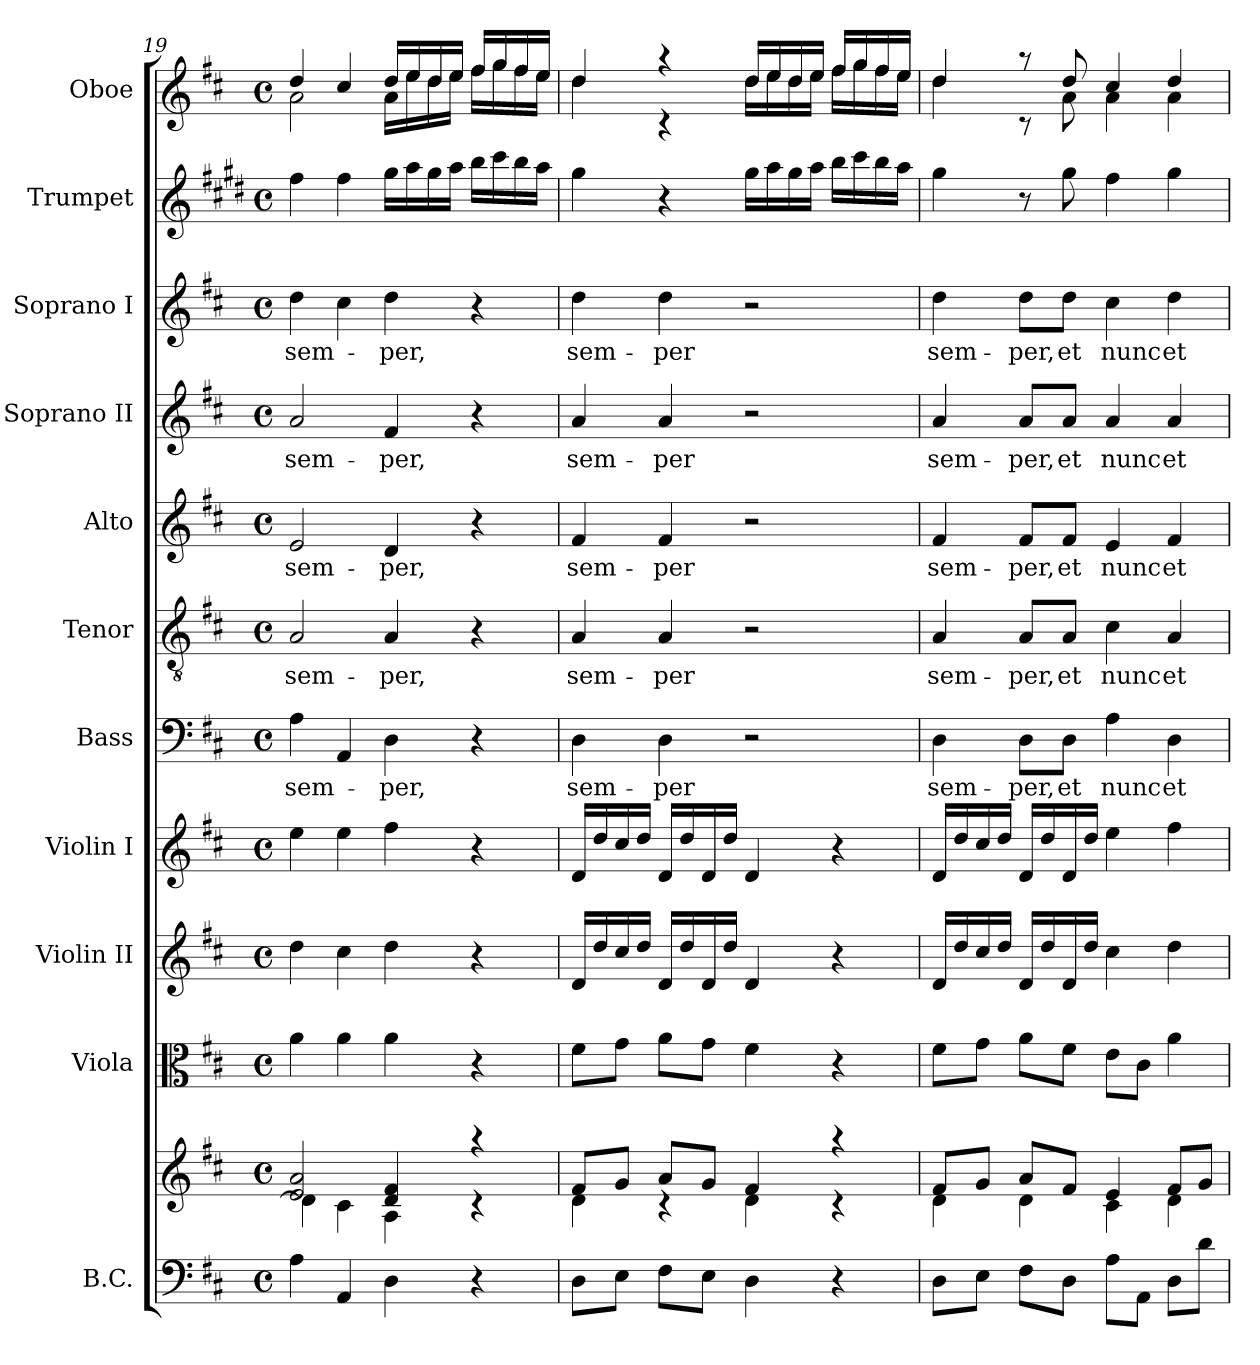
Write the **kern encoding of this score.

**kern	**kern	**kern	**kern	**kern	**kern	**text	**kern	**text	**kern	**text	**kern	**text	**kern	**text	**kern	**kern
*part11	*part11	*part10	*part9	*part8	*part7	*part7	*part6	*part6	*part5	*part5	*part4	*part4	*part3	*part3	*part2	*part1
*staff12	*staff11	*staff10	*staff9	*staff8	*staff7	*staff7	*staff6	*staff6	*staff5	*staff5	*staff4	*staff4	*staff3	*staff3	*staff2	*staff1
*I"B.C.	*	*I"Viola	*I"Violin II	*I"Violin I	*I"Bass	*	*I"Tenor	*	*I"Alto	*	*I"Soprano II	*	*I"Soprano I	*	*I"Trumpet	*I"Oboe
*I'B.C.	*	*I'Vla.	*I'Vln. II	*I'Vln. I	*I'B	*	*I'T	*	*I'A	*	*I'S.II	*	*I'S.I	*	*I'Tpt.	*I'Ob.
*clefF4	*clefG2	*clefC3	*clefG2	*clefG2	*clefF4	*	*clefGv2	*	*clefG2	*	*clefG2	*	*clefG2	*	*clefG2	*clefG2
*	*	*	*	*	*	*	*	*	*	*	*	*	*	*	*ITrd1c2	*
*k[f#c#]	*k[f#c#]	*k[f#c#]	*k[f#c#]	*k[f#c#]	*k[f#c#]	*	*k[f#c#]	*	*k[f#c#]	*	*k[f#c#]	*	*k[f#c#]	*	*k[f#c#]	*k[f#c#]
*D:	*D:	*D:	*D:	*D:	*D:	*	*D:	*	*D:	*	*D:	*	*D:	*	*D:	*D:
*M4/4	*M4/4	*M4/4	*M4/4	*M4/4	*M4/4	*	*M4/4	*	*M4/4	*	*M4/4	*	*M4/4	*	*M4/4	*M4/4
*met(c)	*met(c)	*met(c)	*met(c)	*met(c)	*met(c)	*	*met(c)	*	*met(c)	*	*met(c)	*	*met(c)	*	*met(c)	*met(c)
=19	=19	=19	=19	=19	=19	=19	=19	=19	=19	=19	=19	=19	=19	=19	=19	=19
*	*^	*	*	*	*	*	*	*	*	*	*	*	*	*	*	*
!	!	!	!	!	!	!	!LO:LY:b	!	!LO:LY:b	!	!LO:LY:b	!	!LO:LY:b	!	!LO:LY:b	!	!
*	*	*	*	*	*	*	*	*	*	*	*	*	*	*	*	*	*^
4A\	2e/ 2a/	4d\]	4a\	4dd\	4ee\	4A\	sem-	2A/	sem-	2e/	sem-	2a/	sem-	4dd\	sem-	4ee\	4dd/	2a\
4AA/	.	4c#\	4a\	4cc#\	4ee\	4AA/	.	.	.	.	.	.	.	4cc#\	.	4ee\	4cc#/	.
!	!	!	!	!	!	!	!LO:LY:b	!	!LO:LY:b	!	!LO:LY:b	!	!LO:LY:b	!	!LO:LY:b	!	!	!
4D\	4d/ 4f#/	4A\	4a\	4dd\	4ff#\	4D\	-per,	4A/	-per,	4d/	-per,	4f#/	-per,	4dd\	-per,	16ff#\LL	16dd/LL	16a\LL
.	.	.	.	.	.	.	.	.	.	.	.	.	.	.	.	16gg\	16ee/	16ee\
.	.	.	.	.	.	.	.	.	.	.	.	.	.	.	.	16ff#\	16dd/	16dd\
.	.	.	.	.	.	.	.	.	.	.	.	.	.	.	.	16gg\JJ	16ee/JJ	16ee\JJ
4r	4raa	4rc	4r	4r	4r	4r	.	4r	.	4r	.	4r	.	4r	.	16aa\LL	16ff#/LL	16ff#\LL
.	.	.	.	.	.	.	.	.	.	.	.	.	.	.	.	16bb\	16gg/	16gg\
.	.	.	.	.	.	.	.	.	.	.	.	.	.	.	.	16aa\	16ff#/	16ff#\
.	.	.	.	.	.	.	.	.	.	.	.	.	.	.	.	16gg\JJ	16ee/JJ	16ee\JJ
=20	=20	=20	=20	=20	=20	=20	=20	=20	=20	=20	=20	=20	=20	=20	=20	=20	=20	=20
!	!	!	!	!	!	!	!LO:LY:b	!	!LO:LY:b	!	!LO:LY:b	!	!LO:LY:b	!	!LO:LY:b	!	!	!
8D\L	8f#/L	4d\	8f#\L	16d/LL	16d/LL	4D\	sem-	4A/	sem-	4f#/	sem-	4a/	sem-	4dd\	sem-	4ff#\	4dd/	4dd\
.	.	.	.	16dd/	16dd/	.	.	.	.	.	.	.	.	.	.	.	.	.
8E\J	8g/J	.	8g\J	16cc#/	16cc#/	.	.	.	.	.	.	.	.	.	.	.	.	.
.	.	.	.	16dd/JJ	16dd/JJ	.	.	.	.	.	.	.	.	.	.	.	.	.
!	!	!	!	!	!	!	!LO:LY:b	!	!LO:LY:b	!	!LO:LY:b	!	!LO:LY:b	!	!LO:LY:b	!	!	!
8F#\L	8a/L	4rc	8a\L	16d/LL	16d/LL	4D\	-per	4A/	-per	4f#/	-per	4a/	-per	4dd\	-per	4r	4raa	4rc
.	.	.	.	16dd/	16dd/	.	.	.	.	.	.	.	.	.	.	.	.	.
8E\J	8g/J	.	8g\J	16d/	16d/	.	.	.	.	.	.	.	.	.	.	.	.	.
.	.	.	.	16dd/JJ	16dd/JJ	.	.	.	.	.	.	.	.	.	.	.	.	.
4D\	4f#/	4d\	4f#\	4d/	4d/	2r	.	2r	.	2r	.	2r	.	2r	.	16ff#\LL	16dd/LL	16dd\LL
.	.	.	.	.	.	.	.	.	.	.	.	.	.	.	.	16gg\	16ee/	16ee\
.	.	.	.	.	.	.	.	.	.	.	.	.	.	.	.	16ff#\	16dd/	16dd\
.	.	.	.	.	.	.	.	.	.	.	.	.	.	.	.	16gg\JJ	16ee/JJ	16ee\JJ
4r	4raa	4rc	4r	4r	4r	.	.	.	.	.	.	.	.	.	.	16aa\LL	16ff#/LL	16ff#\LL
.	.	.	.	.	.	.	.	.	.	.	.	.	.	.	.	16bb\	16gg/	16gg\
.	.	.	.	.	.	.	.	.	.	.	.	.	.	.	.	16aa\	16ff#/	16ff#\
.	.	.	.	.	.	.	.	.	.	.	.	.	.	.	.	16gg\JJ	16ee/JJ	16ee\JJ
!!LO:PB:g=z	!!
=21	=21	=21	=21	=21	=21	=21	=21	=21	=21	=21	=21	=21	=21	=21	=21	=21	=21	=21
!	!	!	!	!	!	!	!LO:LY:b	!	!LO:LY:b	!	!LO:LY:b	!	!LO:LY:b	!	!LO:LY:b	!	!	!
8D\L	8f#/L	4d\	8f#\L	16d/LL	16d/LL	4D\	sem-	4A/	sem-	4f#/	sem-	4a/	sem-	4dd\	sem-	4ff#\	4dd/	4dd\
.	.	.	.	16dd/	16dd/	.	.	.	.	.	.	.	.	.	.	.	.	.
8E\J	8g/J	.	8g\J	16cc#/	16cc#/	.	.	.	.	.	.	.	.	.	.	.	.	.
.	.	.	.	16dd/JJ	16dd/JJ	.	.	.	.	.	.	.	.	.	.	.	.	.
!	!	!	!	!	!	!	!LO:LY:b	!	!LO:LY:b	!	!LO:LY:b	!	!LO:LY:b	!	!LO:LY:b	!	!	!
8F#\L	8a/L	4d\	8a\L	16d/LL	16d/LL	8D\L	-per,	8A/L	-per,	8f#/L	-per,	8a/L	-per,	8dd\L	-per,	8r	8raa	8rc
.	.	.	.	16dd/	16dd/	.	.	.	.	.	.	.	.	.	.	.	.	.
!	!	!	!	!	!	!	!LO:LY:b	!	!LO:LY:b	!	!LO:LY:b	!	!LO:LY:b	!	!LO:LY:b	!	!	!
8D\J	8f#/J	.	8f#\J	16d/	16d/	8D\J	et	8A/J	et	8f#/J	et	8a/J	et	8dd\J	et	8ff#\	8dd/	8a\
.	.	.	.	16dd/JJ	16dd/JJ	.	.	.	.	.	.	.	.	.	.	.	.	.
!	!	!	!	!	!	!	!LO:LY:b	!	!LO:LY:b	!	!LO:LY:b	!	!LO:LY:b	!	!LO:LY:b	!	!	!
8A\L	4e/	4c#\	8e\L	4cc#\	4ee\	4A\	nunc	4c#\	nunc	4e/	nunc	4a/	nunc	4cc#\	nunc	4ee\	4cc#/	4a\
8AA\J	.	.	8c#\J	.	.	.	.	.	.	.	.	.	.	.	.	.	.	.
!	!	!	!	!	!	!	!LO:LY:b	!	!LO:LY:b	!	!LO:LY:b	!	!LO:LY:b	!	!LO:LY:b	!	!	!
8D\L	8f#/L	4d\	4a\	4dd\	4ff#\	4D\	et	4A/	et	4f#/	et	4a/	et	4dd\	et	4ff#\	4dd/	4a\
8d\J	8g/J	.	.	.	.	.	.	.	.	.	.	.	.	.	.	.	.	.
*	*v	*v	*	*	*	*	*	*	*	*	*	*	*	*	*	*	*v	*v
=	=	=	=	=	=	=	=	=	=	=	=	=	=	=	=	=
*-	*-	*-	*-	*-	*-	*-	*-	*-	*-	*-	*-	*-	*-	*-	*-	*-
